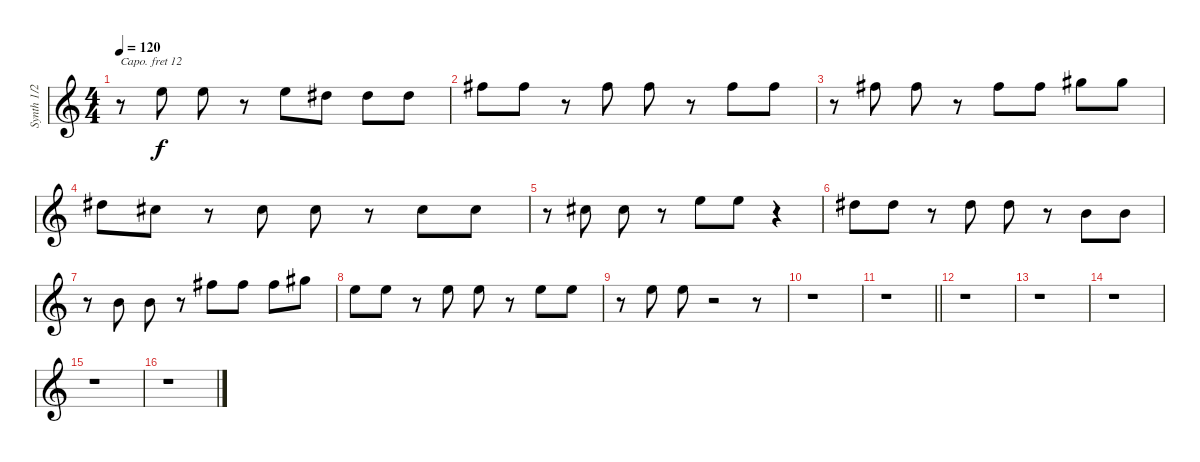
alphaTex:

\track ("Synth 1/2" "Synth 1/2") {instrument pad7halo}
\staff {score}
\capo 12
\tuning (E4 C4 G3 C3 G2 C2) {hide}
\ts (4 4)
\tempo 120
\clef g2
\ks c
r.8{dy f} 16.4.8 16.4.8 r.8 16.4.8 15.4.8 15.4.8 15.4.8 |
11.3.8 11.3.8 r.8 11.3.8 11.3.8 r.8 11.3.8 11.3.8 |
r.8 11.3.8 11.3.8 r.8 11.3.8 11.3.8 13.3.8 13.3.8 |
15.4.8 13.4.8 r.8 13.4.8 13.4.8 r.8 13.4.8 13.4.8 |
r.8 13.4.8 13.4.8 r.8 9.3.8 9.3.8 r.4 |
8.3.8 8.3.8 r.8 8.3.8 8.3.8 r.8 11.4.8 11.4.8 |
r.8 11.4.8 11.4.8 r.8 11.3.8 11.3.8 11.3.8 13.3.8 |
16.4.8 16.4.8 r.8 16.4.8 16.4.8 r.8 16.4.8 16.4.8 |
r.8 16.4.8 16.4.8 r.2 r.8 |
r.1 |
\barLineRight lightlight
r.1 |
r.1 |
r.1 |
r.1 |
r.1 |
r.1
